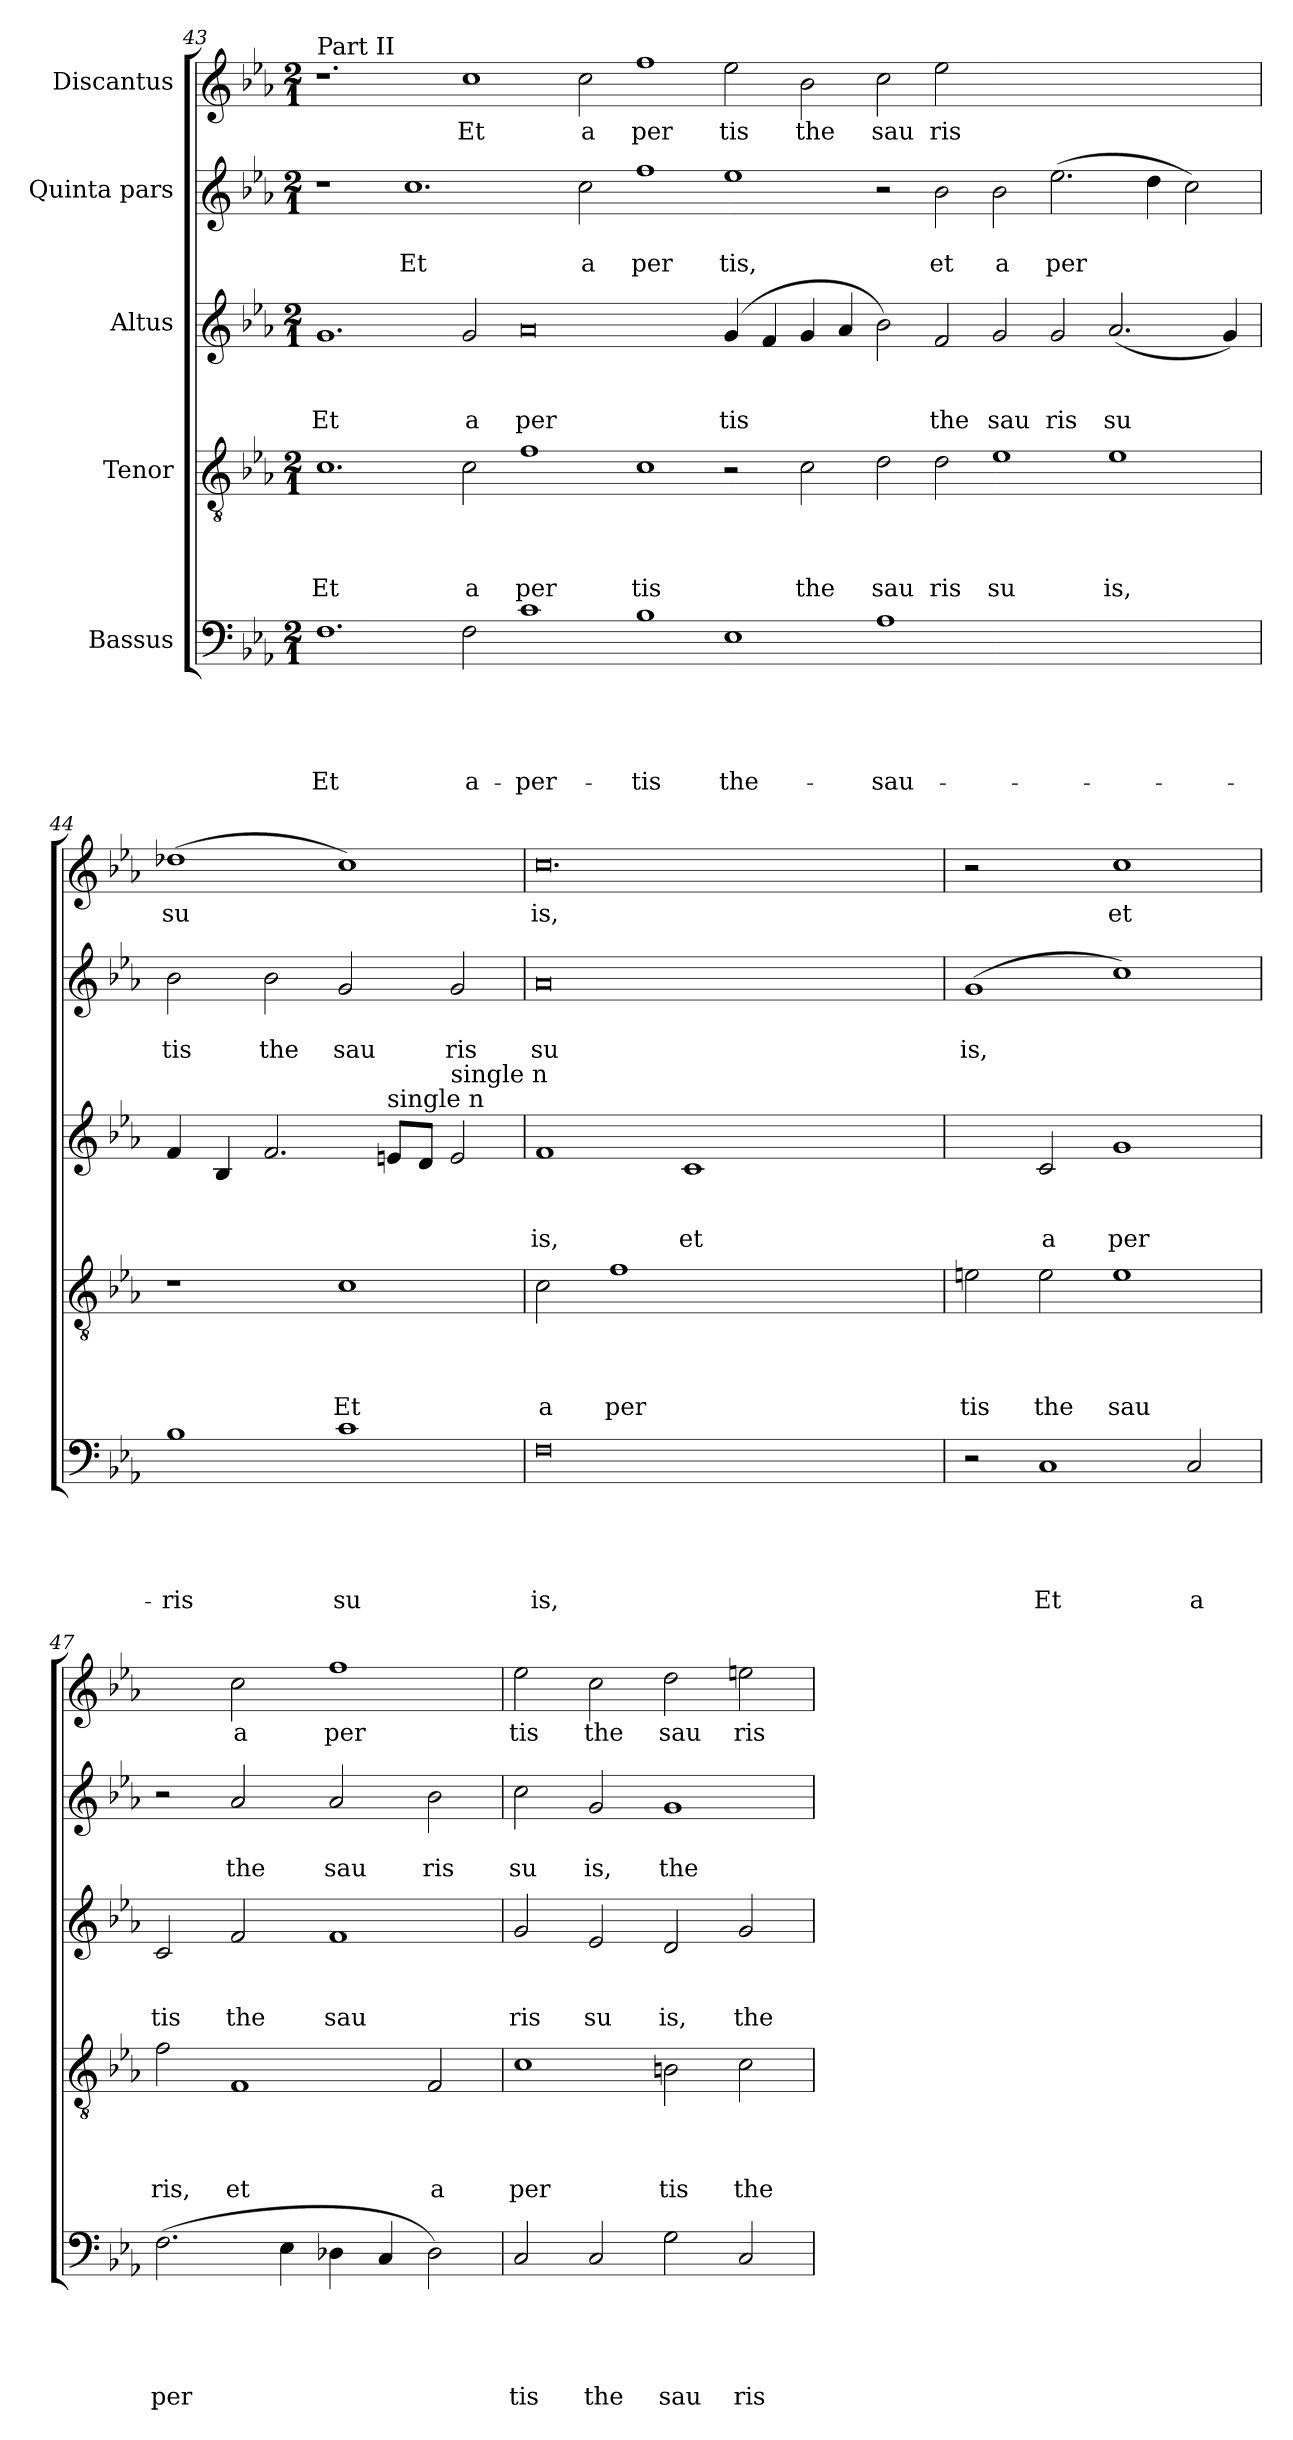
**kern	**text	**text	**text	**text	**text	**kern	**text	**text	**text	**text	**kern	**text	**text	**text	**kern	**text	**text	**kern	**text
*part5	*part5	*part5	*part5	*part5	*part5	*part4	*part4	*part4	*part4	*part4	*part3	*part3	*part3	*part3	*part2	*part2	*part2	*part1	*part1
*staff5	*staff5	*staff5	*staff5	*staff5	*staff5	*staff4	*staff4	*staff4	*staff4	*staff4	*staff3	*staff3	*staff3	*staff3	*staff2	*staff2	*staff2	*staff1	*staff1
*I"Bassus	*	*	*	*	*	*I"Tenor	*	*	*	*	*I"Altus	*	*	*	*I"Quinta pars	*	*	*I"Discantus	*
*clefF4	*	*	*	*	*	*clefGv2	*	*	*	*	*clefG2	*	*	*	*clefG2	*	*	*clefG2	*
*k[b-e-a-]	*	*	*	*	*	*k[b-e-a-]	*	*	*	*	*k[b-e-a-]	*	*	*	*k[b-e-a-]	*	*	*k[b-e-a-]	*
*E-:	*	*	*	*	*	*E-:	*	*	*	*	*E-:	*	*	*	*E-:	*	*	*E-:	*
*M2/1	*	*	*	*	*	*M2/1	*	*	*	*	*M2/1	*	*	*	*M2/1	*	*	*M2/1	*
=43	=43	=43	=43	=43	=43	=43	=43	=43	=43	=43	=43	=43	=43	=43	=43	=43	=43	=43	=43
!	!	!	!	!	!	!	!	!	!	!	!	!	!	!	!	!	!	!LO:TX:a:t=Part II	!
!	!	!	!	!	!LO:LY:b	!	!	!	!	!LO:LY:b	!	!	!	!LO:LY:b	!	!	!	!	!
1.F	.	.	.	.	Et	1.c	.	.	.	Et	1.g	.	.	Et	1r	.	.	1.r	.
!	!	!	!	!	!	!	!	!	!	!	!	!	!	!	!	!	!LO:LY:b	!	!
.	.	.	.	.	.	.	.	.	.	.	.	.	.	.	1.cc	.	Et	.	.
!	!	!	!	!	!LO:LY:b	!	!	!	!	!LO:LY:b	!	!	!	!LO:LY:b	!	!	!	!	!LO:LY:b
2F\	.	.	.	.	a-	2c\	.	.	.	a	2g/	.	.	a	.	.	.	1cc	Et
!	!	!	!	!	!LO:LY:b	!	!	!	!	!LO:LY:b	!	!	!	!LO:LY:b	!	!	!	!	!
1c	.	.	.	.	-per-	1f	.	.	.	per	0a-	.	.	per	.	.	.	.	.
!	!	!	!	!	!	!	!	!	!	!	!	!	!	!	!	!	!LO:LY:b	!	!LO:LY:b
.	.	.	.	.	.	.	.	.	.	.	.	.	.	.	2cc\	.	a	2cc\	a
!	!	!	!	!	!LO:LY:b	!	!	!	!	!LO:LY:b	!	!	!	!	!	!	!LO:LY:b	!	!LO:LY:b
1B-	.	.	.	.	-tis	1c	.	.	.	tis	.	.	.	.	1ff	.	per	1ff	per
!	!	!	!	!	!LO:LY:b	!	!	!	!	!	!	!	!	!LO:LY:b	!	!	!LO:LY:b	!	!LO:LY:b
1E-	.	.	.	.	the-	2r	.	.	.	.	(4g/	.	.	tis	1ee-	.	tis,	2ee-\	tis
.	.	.	.	.	.	.	.	.	.	.	4f/	.	.	.	.	.	.	.	.
!	!	!	!	!	!	!	!	!	!	!LO:LY:b	!	!	!	!	!	!	!	!	!LO:LY:b
.	.	.	.	.	.	2c\	.	.	.	the	4g/	.	.	.	.	.	.	2b-\	the
.	.	.	.	.	.	.	.	.	.	.	4a-/	.	.	.	.	.	.	.	.
!	!	!	!	!	!LO:LY:b	!	!	!	!	!LO:LY:b	!	!	!	!	!	!	!	!	!LO:LY:b
1A-	.	.	.	.	-sau-	2d\	.	.	.	sau	2b-\)	.	.	.	2r	.	.	2cc\	sau
!	!	!	!	!	!	!	!	!	!	!LO:LY:b	!	!	!	!LO:LY:b	!	!	!LO:LY:b	!	!LO:LY:b
.	.	.	.	.	.	2d\	.	.	.	ris	2f/	.	.	the	2b-\	.	et	2ee-\	ris
!	!	!	!	!	!	!	!	!	!	!LO:LY:b	!	!	!	!LO:LY:b	!	!	!LO:LY:b	!	!
0ryy	.	.	.	.	.	1e-	.	.	.	su	2g/	.	.	sau	2b-\	.	a	0ryy	.
!	!	!	!	!	!	!	!	!	!	!	!	!	!	!LO:LY:b	!	!	!LO:LY:b	!	!
.	.	.	.	.	.	.	.	.	.	.	2g/	.	.	ris	(>2.ee-\	.	per	.	.
!	!	!	!	!	!	!	!	!	!	!LO:LY:b	!	!	!	!LO:LY:b	!	!	!	!	!
.	.	.	.	.	.	1e-	.	.	.	is,	(<2.a-/	.	.	su	.	.	.	.	.
.	.	.	.	.	.	.	.	.	.	.	.	.	.	.	4dd\	.	.	.	.
.	.	.	.	.	.	.	.	.	.	.	.	.	.	.	2cc\)	.	.	.	.
.	.	.	.	.	.	.	.	.	.	.	4g/)	.	.	.	.	.	.	.	.
!!LO:PB:g=z
=44	=44	=44	=44	=44	=44	=44	=44	=44	=44	=44	=44	=44	=44	=44	=44	=44	=44	=44	=44
!	!	!	!	!	!LO:LY:b	!	!	!	!	!	!	!	!	!	!	!	!LO:LY:b	!	!LO:LY:b
1B-	.	.	.	.	-ris	1r	.	.	.	.	4f/	.	.	.	2b-\	.	tis	(>1dd-X	su
.	.	.	.	.	.	.	.	.	.	.	4B-/	.	.	.	.	.	.	.	.
!	!	!	!	!	!	!	!	!	!	!	!	!	!	!	!	!	!LO:LY:b	!	!
.	.	.	.	.	.	.	.	.	.	.	2.f/	.	.	.	2b-\	.	the	.	.
!	!	!	!	!	!LO:LY:b	!	!	!	!	!LO:LY:b	!	!	!	!	!	!	!LO:LY:b	!	!
1c	.	.	.	.	su	1c	.	.	.	Et	.	.	.	.	2g/	.	sau	1cc)	.
!	!	!	!	!	!	!	!	!	!	!	!LO:TX:a:t=single n	!	!	!	!	!	!	!	!
.	.	.	.	.	.	.	.	.	.	.	8e/L	.	.	.	.	.	.	.	.
.	.	.	.	.	.	.	.	.	.	.	8d/J	.	.	.	.	.	.	.	.
!	!	!	!	!	!	!	!	!	!	!	!LO:TX:a:t=single n	!	!	!	!	!	!	!	!
!	!	!	!	!	!	!	!	!	!	!	!	!	!	!	!	!	!LO:LY:b	!	!
.	.	.	.	.	.	.	.	.	.	.	2e/	.	.	.	2g/	.	ris	.	.
=45	=45	=45	=45	=45	=45	=45	=45	=45	=45	=45	=45	=45	=45	=45	=45	=45	=45	=45	=45
!	!	!	!	!	!LO:LY:b	!	!	!	!	!LO:LY:b	!	!	!	!LO:LY:b	!	!	!LO:LY:b	!	!LO:LY:b
0F	.	.	.	.	is,	2c\	.	.	.	a	1f	.	.	is,	0a-	.	su	0.cc	is,
!	!	!	!	!	!	!	!	!	!	!LO:LY:b	!	!	!	!	!	!	!	!	!
.	.	.	.	.	.	1f	.	.	.	per	.	.	.	.	.	.	.	.	.
!	!	!	!	!	!	!	!	!	!	!	!	!	!	!LO:LY:b	!	!	!	!	!
.	.	.	.	.	.	.	.	.	.	.	1c	.	.	et	.	.	.	.	.
.	.	.	.	.	.	1.ryy	.	.	.	.	.	.	.	.	.	.	.	.	.
1ryy	.	.	.	.	.	.	.	.	.	.	1ryy	.	.	.	1ryy	.	.	.	.
=46	=46	=46	=46	=46	=46	=46	=46	=46	=46	=46	=46	=46	=46	=46	=46	=46	=46	=46	=46
!	!	!	!	!	!	!	!	!	!	!LO:LY:b	!	!	!	!	!	!	!LO:LY:b	!	!
2r	.	.	.	.	.	2en\	.	.	.	tis	2ryy	.	.	.	(>1g	.	is,	2r	.
!	!	!	!	!	!LO:LY:b	!	!	!	!	!LO:LY:b	!	!	!	!LO:LY:b	!	!	!	!	!
1C	.	.	.	.	Et	2e\	.	.	.	the	2c/	.	.	a	.	.	.	2ryy	.
!	!	!	!	!	!	!	!	!	!	!LO:LY:b	!	!	!	!LO:LY:b	!	!	!	!	!LO:LY:b
.	.	.	.	.	.	1e	.	.	.	sau	1g	.	.	per	1cc)	.	.	1cc	et
!	!	!	!	!	!LO:LY:b	!	!	!	!	!	!	!	!	!	!	!	!	!	!
2C/	.	.	.	.	a	.	.	.	.	.	.	.	.	.	.	.	.	.	.
=47	=47	=47	=47	=47	=47	=47	=47	=47	=47	=47	=47	=47	=47	=47	=47	=47	=47	=47	=47
!	!	!	!	!	!LO:LY:b	!	!	!	!	!LO:LY:b	!	!	!	!LO:LY:b	!	!	!	!	!
(>2.F\	.	.	.	.	per	2f\	.	.	.	ris,	2c/	.	.	tis	2r	.	.	2ryy	.
!	!	!	!	!	!	!	!	!	!	!LO:LY:b	!	!	!	!LO:LY:b	!	!	!LO:LY:b	!	!LO:LY:b
.	.	.	.	.	.	1F	.	.	.	et	2f/	.	.	the	2a-/	.	the	2cc\	a
4E-\	.	.	.	.	.	.	.	.	.	.	.	.	.	.	.	.	.	.	.
!	!	!	!	!	!	!	!	!	!	!	!	!	!	!LO:LY:b	!	!	!LO:LY:b	!	!LO:LY:b
4D-X\	.	.	.	.	.	.	.	.	.	.	1f	.	.	sau	2a-/	.	sau	1ff	per
4C/	.	.	.	.	.	.	.	.	.	.	.	.	.	.	.	.	.	.	.
!	!	!	!	!	!	!	!	!	!	!LO:LY:b	!	!	!	!	!	!	!LO:LY:b	!	!
2D-\)	.	.	.	.	.	2F/	.	.	.	a	.	.	.	.	2b-\	.	ris	.	.
=48	=48	=48	=48	=48	=48	=48	=48	=48	=48	=48	=48	=48	=48	=48	=48	=48	=48	=48	=48
!	!	!	!	!	!LO:LY:b	!	!	!	!	!LO:LY:b	!	!	!	!LO:LY:b	!	!	!LO:LY:b	!	!LO:LY:b
2C/	.	.	.	.	tis	1c	.	.	.	per	2g/	.	.	ris	2cc\	.	su	2ee-\	tis
!	!	!	!	!	!LO:LY:b	!	!	!	!	!	!	!	!	!LO:LY:b	!	!	!LO:LY:b	!	!LO:LY:b
2C/	.	.	.	.	the	.	.	.	.	.	2e-/	.	.	su	2g/	.	is,	2cc\	the
!	!	!	!	!	!LO:LY:b	!	!	!	!	!LO:LY:b	!	!	!	!LO:LY:b	!	!	!LO:LY:b	!	!LO:LY:b
2G\	.	.	.	.	sau	2Bn\	.	.	.	tis	2d/	.	.	is,	1g	.	the	2dd\	sau
!	!	!	!	!	!LO:LY:b	!	!	!	!	!LO:LY:b	!	!	!	!LO:LY:b	!	!	!	!	!LO:LY:b
2C/	.	.	.	.	ris	2c\	.	.	.	the	2g/	.	.	the	.	.	.	2een\	ris
=	=	=	=	=	=	=	=	=	=	=	=	=	=	=	=	=	=	=	=
*-	*-	*-	*-	*-	*-	*-	*-	*-	*-	*-	*-	*-	*-	*-	*-	*-	*-	*-	*-
